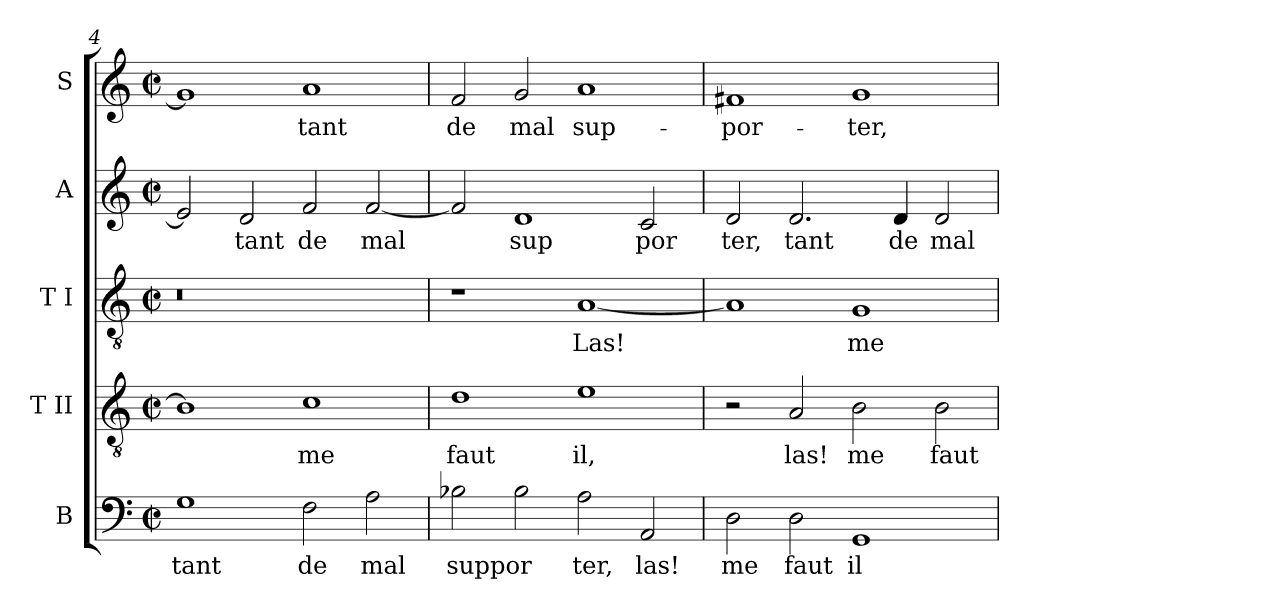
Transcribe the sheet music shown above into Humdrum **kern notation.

**kern	**text	**kern	**text	**kern	**text	**kern	**text	**kern	**text
*part5	*part5	*part4	*part4	*part3	*part3	*part2	*part2	*part1	*part1
*staff5	*staff5	*staff4	*staff4	*staff3	*staff3	*staff2	*staff2	*staff1	*staff1
*I"B	*	*I"T II	*	*I"T I	*	*I"A	*	*I"S	*
*clefF4	*	*clefGv2	*	*clefGv2	*	*clefG2	*	*clefG2	*
*M2/2	*	*M2/2	*	*M2/2	*	*M2/2	*	*M2/2	*
*met(c|)	*	*met(c|)	*	*met(c|)	*	*met(c|)	*	*met(c|)	*
=4	=4	=4	=4	=4	=4	=4	=4	=4	=4
!	!LO:LY:b:cj	!	!	!	!	!	!	!	!
1G	tant	1B]	.	0r	.	2e/]	.	1g]	.
!	!	!	!	!	!	!	!LO:LY:b:cj	!	!
.	.	.	.	.	.	2d/	tant	.	.
!	!LO:LY:b:cj	!	!LO:LY:b:cj	!	!	!	!LO:LY:b:cj	!	!LO:LY:b:cj
2F\	de	1c	me	.	.	2f/	de	1a	tant
!	!LO:LY:b:cj	!	!	!	!	!	!LO:LY:b	!	!
2A\	mal	.	.	.	.	[<2f/	mal	.	.
=5	=5	=5	=5	=5	=5	=5	=5	=5	=5
!	!LO:LY:b:cj	!	!LO:LY:b:cj	!	!	!	!	!	!LO:LY:b:cj
2B-\	suppor	1d	faut	1r	.	2f/]	.	2f/	de
!	!	!	!	!	!	!	!LO:LY:b:cj	!	!LO:LY:b:cj
2B-\	.	.	.	.	.	1d	sup	2g/	mal
!	!LO:LY:b:cj	!	!LO:LY:b:cj	!	!LO:LY:b	!	!	!	!LO:LY:b:cj
2A\	ter,	1e	il,	[<1A	Las!	.	.	1a	sup-
!	!LO:LY:b:cj	!	!	!	!	!	!LO:LY:b:cj	!	!
2AA/	las!	.	.	.	.	2c/	por	.	.
=6	=6	=6	=6	=6	=6	=6	=6	=6	=6
!	!LO:LY:b:cj	!	!	!	!	!	!LO:LY:b:cj	!	!LO:LY:b:cj
2D\	me	2r	.	1A]	.	2d/	ter,	1f#X	-por-
!	!LO:LY:b:cj	!	!LO:LY:b:cj	!	!	!	!LO:LY:b:cj	!	!
2D\	faut	2A/	las!	.	.	2.d/	tant	.	.
!	!LO:LY:b:cj	!	!LO:LY:b:cj	!	!LO:LY:b:cj	!	!	!	!LO:LY:b:cj
1GG	il	2B\	me	1G	me	.	.	1g	-ter,
!	!	!	!	!	!	!	!LO:LY:b:cj	!	!
.	.	.	.	.	.	4d/	de	.	.
!	!	!	!LO:LY:b:cj	!	!	!	!LO:LY:b:cj	!	!
.	.	2B\	faut	.	.	2d/	mal	.	.
=	=	=	=	=	=	=	=	=	=
*-	*-	*-	*-	*-	*-	*-	*-	*-	*-
